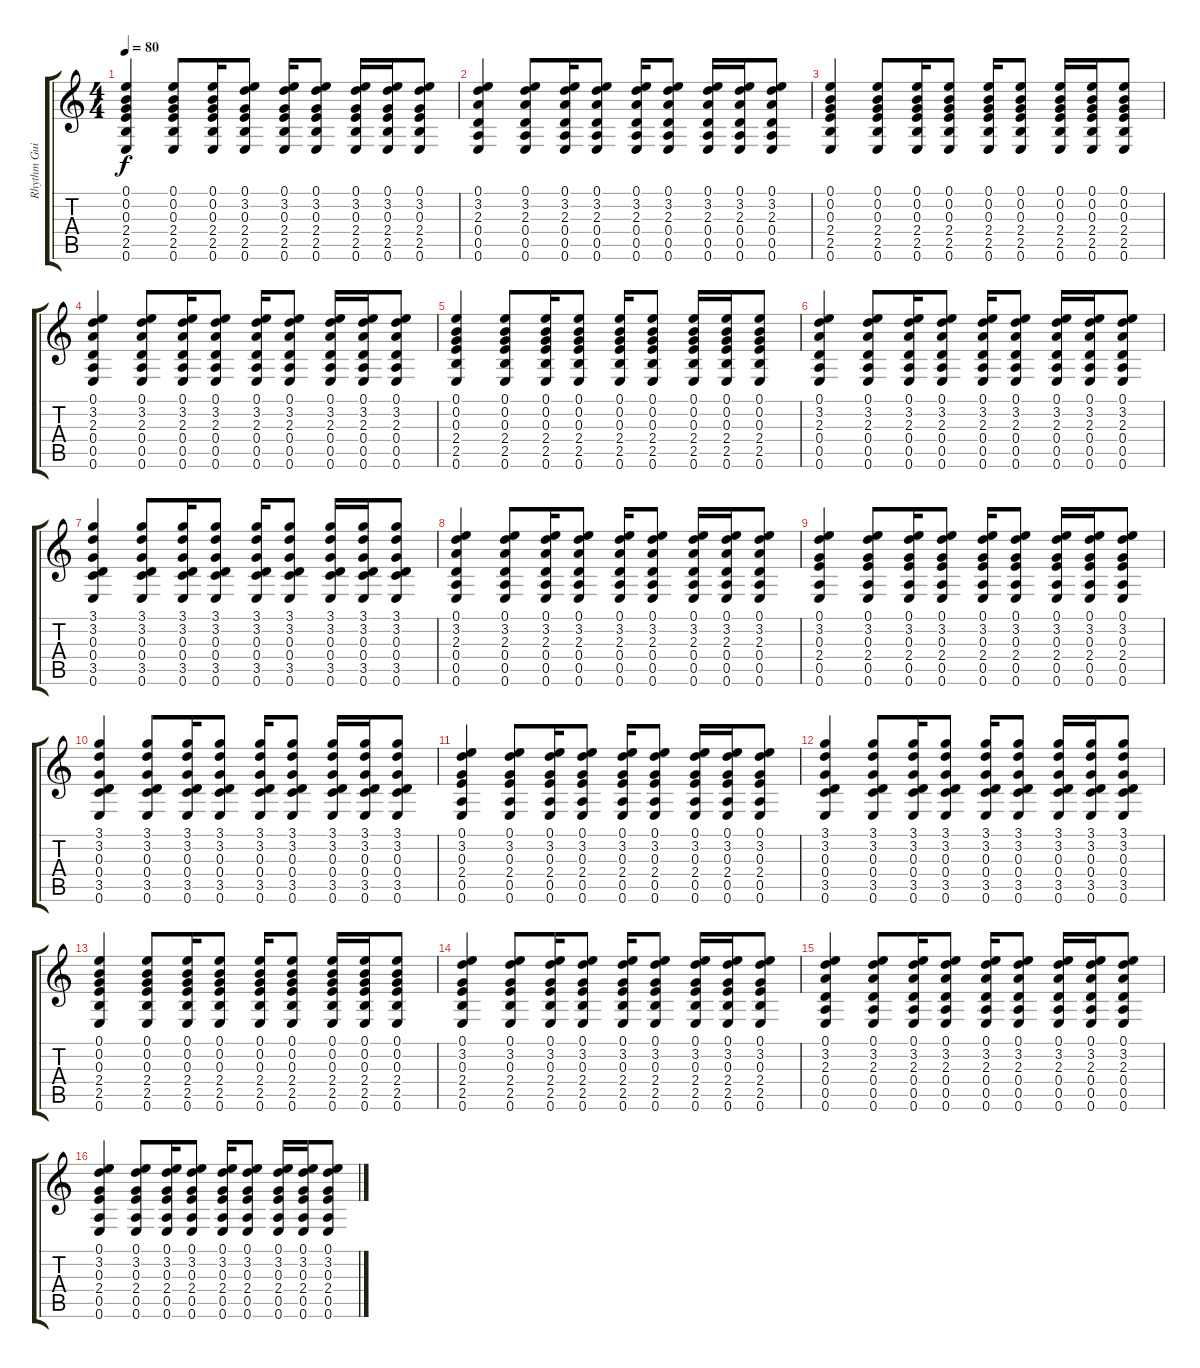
\track ("Rhythm Guitar" "Rhythm Gui") {instrument electricguitarjazz}
\staff {score tabs}
\tuning (E4 B3 G3 D3 A2 E2) {hide}
\ts (4 4)
\tempo 80
\clef g2
\ks c
(0.1 0.2 0.3 2.4 2.5 0.6).4{dy f} (0.1 0.2 0.3 2.4 2.5 0.6).8 (0.1 0.2 0.3 2.4 2.5 0.6).16 (0.1 3.2 0.3 2.4 2.5 0.6).8 (0.1 3.2 0.3 2.4 2.5 0.6).16 (0.1 3.2 0.3 2.4 2.5 0.6).8 (0.1 3.2 0.3 2.4 2.5 0.6).16 (0.1 3.2 0.3 2.4 2.5 0.6).16 (0.1 3.2 0.3 2.4 2.5 0.6).8 |
(0.1 3.2 2.3 0.4 0.5 0.6).4 (0.1 3.2 2.3 0.4 0.5 0.6).8 (0.1 3.2 2.3 0.4 0.5 0.6).16 (0.1 3.2 2.3 0.4 0.5 0.6).8 (0.1 3.2 2.3 0.4 0.5 0.6).16 (0.1 3.2 2.3 0.4 0.5 0.6).8 (0.1 3.2 2.3 0.4 0.5 0.6).16 (0.1 3.2 2.3 0.4 0.5 0.6).16 (0.1 3.2 2.3 0.4 0.5 0.6).8 |
(0.1 0.2 0.3 2.4 2.5 0.6).4 (0.1 0.2 0.3 2.4 2.5 0.6).8 (0.1 0.2 0.3 2.4 2.5 0.6).16 (0.1 0.2 0.3 2.4 2.5 0.6).8 (0.1 0.2 0.3 2.4 2.5 0.6).16 (0.1 0.2 0.3 2.4 2.5 0.6).8 (0.1 0.2 0.3 2.4 2.5 0.6).16 (0.1 0.2 0.3 2.4 2.5 0.6).16 (0.1 0.2 0.3 2.4 2.5 0.6).8 |
(0.1 3.2 2.3 0.4 0.5 0.6).4 (0.1 3.2 2.3 0.4 0.5 0.6).8 (0.1 3.2 2.3 0.4 0.5 0.6).16 (0.1 3.2 2.3 0.4 0.5 0.6).8 (0.1 3.2 2.3 0.4 0.5 0.6).16 (0.1 3.2 2.3 0.4 0.5 0.6).8 (0.1 3.2 2.3 0.4 0.5 0.6).16 (0.1 3.2 2.3 0.4 0.5 0.6).16 (0.1 3.2 2.3 0.4 0.5 0.6).8 |
(0.1 0.2 0.3 2.4 2.5 0.6).4 (0.1 0.2 0.3 2.4 2.5 0.6).8 (0.1 0.2 0.3 2.4 2.5 0.6).16 (0.1 0.2 0.3 2.4 2.5 0.6).8 (0.1 0.2 0.3 2.4 2.5 0.6).16 (0.1 0.2 0.3 2.4 2.5 0.6).8 (0.1 0.2 0.3 2.4 2.5 0.6).16 (0.1 0.2 0.3 2.4 2.5 0.6).16 (0.1 0.2 0.3 2.4 2.5 0.6).8 |
(0.1 3.2 2.3 0.4 0.5 0.6).4 (0.1 3.2 2.3 0.4 0.5 0.6).8 (0.1 3.2 2.3 0.4 0.5 0.6).16 (0.1 3.2 2.3 0.4 0.5 0.6).8 (0.1 3.2 2.3 0.4 0.5 0.6).16 (0.1 3.2 2.3 0.4 0.5 0.6).8 (0.1 3.2 2.3 0.4 0.5 0.6).16 (0.1 3.2 2.3 0.4 0.5 0.6).16 (0.1 3.2 2.3 0.4 0.5 0.6).8 |
(3.1 3.2 0.3 0.4 3.5 0.6).4 (3.1 3.2 0.3 0.4 3.5 0.6).8 (3.1 3.2 0.3 0.4 3.5 0.6).16 (3.1 3.2 0.3 0.4 3.5 0.6).8 (3.1 3.2 0.3 0.4 3.5 0.6).16 (3.1 3.2 0.3 0.4 3.5 0.6).8 (3.1 3.2 0.3 0.4 3.5 0.6).16 (3.1 3.2 0.3 0.4 3.5 0.6).16 (3.1 3.2 0.3 0.4 3.5 0.6).8 |
(0.1 3.2 2.3 0.4 0.5 0.6).4 (0.1 3.2 2.3 0.4 0.5 0.6).8 (0.1 3.2 2.3 0.4 0.5 0.6).16 (0.1 3.2 2.3 0.4 0.5 0.6).8 (0.1 3.2 2.3 0.4 0.5 0.6).16 (0.1 3.2 2.3 0.4 0.5 0.6).8 (0.1 3.2 2.3 0.4 0.5 0.6).16 (0.1 3.2 2.3 0.4 0.5 0.6).16 (0.1 3.2 2.3 0.4 0.5 0.6).8 |
(0.1 3.2 0.3 2.4 0.5 0.6).4 (0.1 3.2 0.3 2.4 0.5 0.6).8 (0.1 3.2 0.3 2.4 0.5 0.6).16 (0.1 3.2 0.3 2.4 0.5 0.6).8 (0.1 3.2 0.3 2.4 0.5 0.6).16 (0.1 3.2 0.3 2.4 0.5 0.6).8 (0.1 3.2 0.3 2.4 0.5 0.6).16 (0.1 3.2 0.3 2.4 0.5 0.6).16 (0.1 3.2 0.3 2.4 0.5 0.6).8 |
(3.1 3.2 0.3 0.4 3.5 0.6).4 (3.1 3.2 0.3 0.4 3.5 0.6).8 (3.1 3.2 0.3 0.4 3.5 0.6).16 (3.1 3.2 0.3 0.4 3.5 0.6).8 (3.1 3.2 0.3 0.4 3.5 0.6).16 (3.1 3.2 0.3 0.4 3.5 0.6).8 (3.1 3.2 0.3 0.4 3.5 0.6).16 (3.1 3.2 0.3 0.4 3.5 0.6).16 (3.1 3.2 0.3 0.4 3.5 0.6).8 |
(0.1 3.2 0.3 2.4 0.5 0.6).4 (0.1 3.2 0.3 2.4 0.5 0.6).8 (0.1 3.2 0.3 2.4 0.5 0.6).16 (0.1 3.2 0.3 2.4 0.5 0.6).8 (0.1 3.2 0.3 2.4 0.5 0.6).16 (0.1 3.2 0.3 2.4 0.5 0.6).8 (0.1 3.2 0.3 2.4 0.5 0.6).16 (0.1 3.2 0.3 2.4 0.5 0.6).16 (0.1 3.2 0.3 2.4 0.5 0.6).8 |
(3.1 3.2 0.3 0.4 3.5 0.6).4 (3.1 3.2 0.3 0.4 3.5 0.6).8 (3.1 3.2 0.3 0.4 3.5 0.6).16 (3.1 3.2 0.3 0.4 3.5 0.6).8 (3.1 3.2 0.3 0.4 3.5 0.6).16 (3.1 3.2 0.3 0.4 3.5 0.6).8 (3.1 3.2 0.3 0.4 3.5 0.6).16 (3.1 3.2 0.3 0.4 3.5 0.6).16 (3.1 3.2 0.3 0.4 3.5 0.6).8 |
(0.1 0.2 0.3 2.4 2.5 0.6).4 (0.1 0.2 0.3 2.4 2.5 0.6).8 (0.1 0.2 0.3 2.4 2.5 0.6).16 (0.1 0.2 0.3 2.4 2.5 0.6).8 (0.1 0.2 0.3 2.4 2.5 0.6).16 (0.1 0.2 0.3 2.4 2.5 0.6).8 (0.1 0.2 0.3 2.4 2.5 0.6).16 (0.1 0.2 0.3 2.4 2.5 0.6).16 (0.1 0.2 0.3 2.4 2.5 0.6).8 |
(0.1 3.2 0.3 2.4 2.5 0.6).4 (0.1 3.2 0.3 2.4 2.5 0.6).8 (0.1 3.2 0.3 2.4 2.5 0.6).16 (0.1 3.2 0.3 2.4 2.5 0.6).8 (0.1 3.2 0.3 2.4 2.5 0.6).16 (0.1 3.2 0.3 2.4 2.5 0.6).8 (0.1 3.2 0.3 2.4 2.5 0.6).16 (0.1 3.2 0.3 2.4 2.5 0.6).16 (0.1 3.2 0.3 2.4 2.5 0.6).8 |
(0.1 3.2 2.3 0.4 0.5 0.6).4 (0.1 3.2 2.3 0.4 0.5 0.6).8 (0.1 3.2 2.3 0.4 0.5 0.6).16 (0.1 3.2 2.3 0.4 0.5 0.6).8 (0.1 3.2 2.3 0.4 0.5 0.6).16 (0.1 3.2 2.3 0.4 0.5 0.6).8 (0.1 3.2 2.3 0.4 0.5 0.6).16 (0.1 3.2 2.3 0.4 0.5 0.6).16 (0.1 3.2 2.3 0.4 0.5 0.6).8 |
(0.1 3.2 0.3 2.4 0.5 0.6).4 (0.1 3.2 0.3 2.4 0.5 0.6).8 (0.1 3.2 0.3 2.4 0.5 0.6).16 (0.1 3.2 0.3 2.4 0.5 0.6).8 (0.1 3.2 0.3 2.4 0.5 0.6).16 (0.1 3.2 0.3 2.4 0.5 0.6).8 (0.1 3.2 0.3 2.4 0.5 0.6).16 (0.1 3.2 0.3 2.4 0.5 0.6).16 (0.1 3.2 0.3 2.4 0.5 0.6).8
